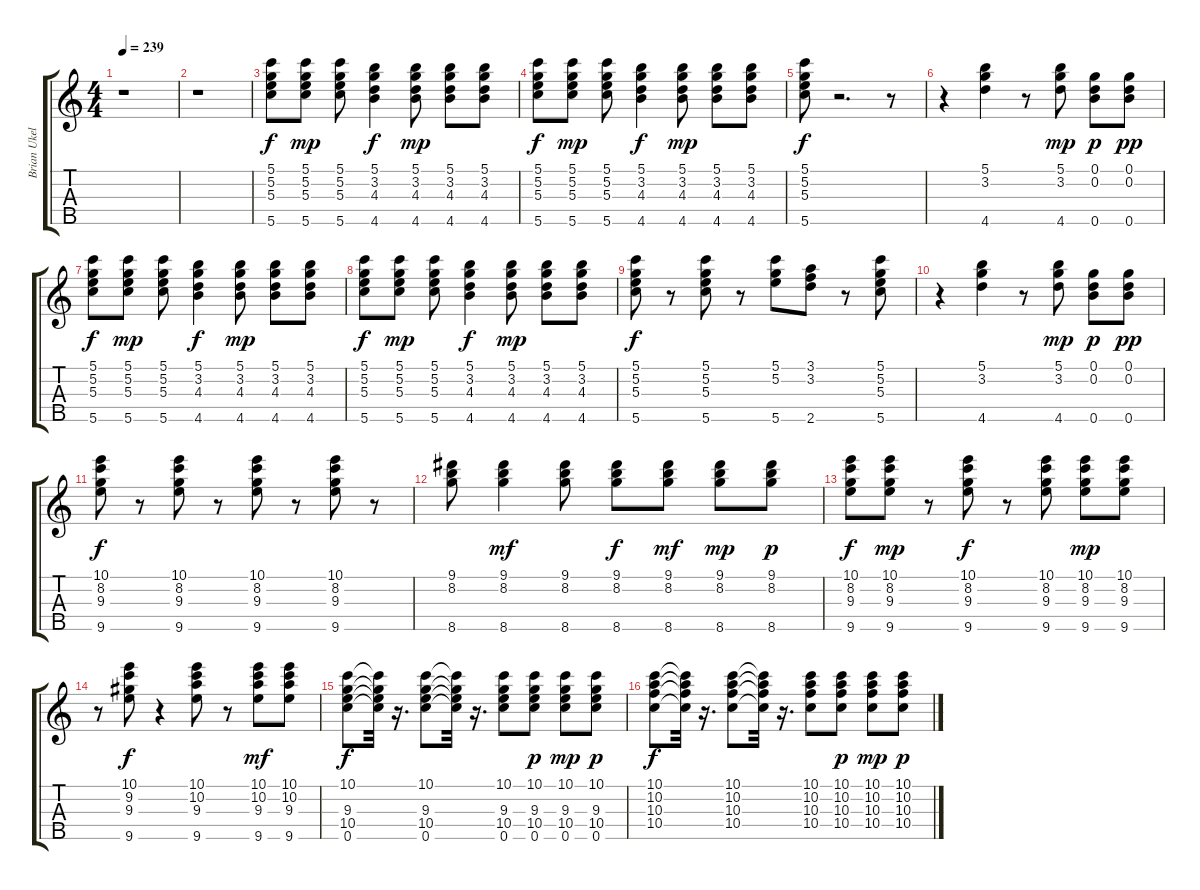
\track ("Brian Ukelele banjo 2" "Brian Ukel") {instrument banjo}
\staff {score tabs}
\tuning (D4 B3 G3 D3 G4) {hide}
\displaytranspose 12
\ts (4 4)
\tempo 239
\clef g2
\ks c
r.1{dy f instrument banjo} |
r.1 |
(5.1 5.2 5.3 5.5).8 (5.1 5.2 5.3 5.5).8{dy mp} (5.1 5.2 5.3 5.5).8 (5.1 3.2 4.3 4.5).4{dy f} (5.1 3.2 4.3 4.5).8{dy mp} (5.1 3.2 4.3 4.5).8 (5.1 3.2 4.3 4.5).8 |
(5.1 5.2 5.3 5.5).8{dy f} (5.1 5.2 5.3 5.5).8{dy mp} (5.1 5.2 5.3 5.5).8 (5.1 3.2 4.3 4.5).4{dy f} (5.1 3.2 4.3 4.5).8{dy mp} (5.1 3.2 4.3 4.5).8 (5.1 3.2 4.3 4.5).8 |
(5.1 5.2 5.3 5.5).8{dy f} r.2{d} r.8 |
r.4 (5.1 3.2 4.5).4 r.8 (5.1 3.2 4.5).8{dy mp} (0.1 0.2 0.5).8{dy p} (0.1 0.2 0.5).8{dy pp} |
(5.1 5.2 5.3 5.5).8{dy f} (5.1 5.2 5.3 5.5).8{dy mp} (5.1 5.2 5.3 5.5).8 (5.1 3.2 4.3 4.5).4{dy f} (5.1 3.2 4.3 4.5).8{dy mp} (5.1 3.2 4.3 4.5).8 (5.1 3.2 4.3 4.5).8 |
(5.1 5.2 5.3 5.5).8{dy f} (5.1 5.2 5.3 5.5).8{dy mp} (5.1 5.2 5.3 5.5).8 (5.1 3.2 4.3 4.5).4{dy f} (5.1 3.2 4.3 4.5).8{dy mp} (5.1 3.2 4.3 4.5).8 (5.1 3.2 4.3 4.5).8 |
(5.1 5.2 5.3 5.5).8{dy f} r.8 (5.1 5.2 5.3 5.5).8 r.8 (5.1 5.2 5.5).8 (3.1 3.2 2.5).8 r.8 (5.1 5.2 5.3 5.5).8 |
r.4 (5.1 3.2 4.5).4 r.8 (5.1 3.2 4.5).8{dy mp} (0.1 0.2 0.5).8{dy p} (0.1 0.2 0.5).8{dy pp} |
(10.1 8.2 9.3 9.5).8{dy f} r.8 (10.1 8.2 9.3 9.5).8 r.8 (10.1 8.2 9.3 9.5).8 r.8 (10.1 8.2 9.3 9.5).8 r.8 |
(9.1 8.2 8.5).8 (9.1 8.2 8.5).4{dy mf} (9.1 8.2 8.5).8 (9.1 8.2 8.5).8{dy f} (9.1 8.2 8.5).8{dy mf} (9.1 8.2 8.5).8{dy mp} (9.1 8.2 8.5).8{dy p} |
(10.1 8.2 9.3 9.5).8{dy f} (10.1 8.2 9.3 9.5).8{dy mp} r.8 (10.1 8.2 9.3 9.5).8{dy f} r.8 (10.1 8.2 9.3 9.5).8 (10.1 8.2 9.3 9.5).8{dy mp} (10.1 8.2 9.3 9.5).8 |
r.8 (10.1 9.2 9.3 9.5).8{dy f} r.4 (10.1 10.2 9.3 9.5).8 r.8 (10.1 10.2 9.3 9.5).8{dy mf} (10.1 10.2 9.3 9.5).8 |
(10.1 9.3 10.4 0.5).8{dy f} (10.1{t} 9.3{t} 10.4{t} 0.5{t}).32 r.16{d} (10.1 9.3 10.4 0.5).8 (10.1{t} 9.3{t} 10.4{t} 0.5{t}).32 r.16{d} (10.1 9.3 10.4 0.5).8 (10.1 9.3 10.4 0.5).8{dy p} (10.1 9.3 10.4 0.5).8{dy mp} (10.1 9.3 10.4 0.5).8{dy p} |
(10.1 10.2 10.3 10.4).8{dy f} (10.1{t} 10.2{t} 10.3{t} 10.4{t}).32 r.16{d} (10.1 10.2 10.3 10.4).8 (10.1{t} 10.2{t} 10.3{t} 10.4{t}).32 r.16{d} (10.1 10.2 10.3 10.4).8 (10.1 10.2 10.3 10.4).8{dy p} (10.1 10.2 10.3 10.4).8{dy mp} (10.1 10.2 10.3 10.4).8{dy p}
